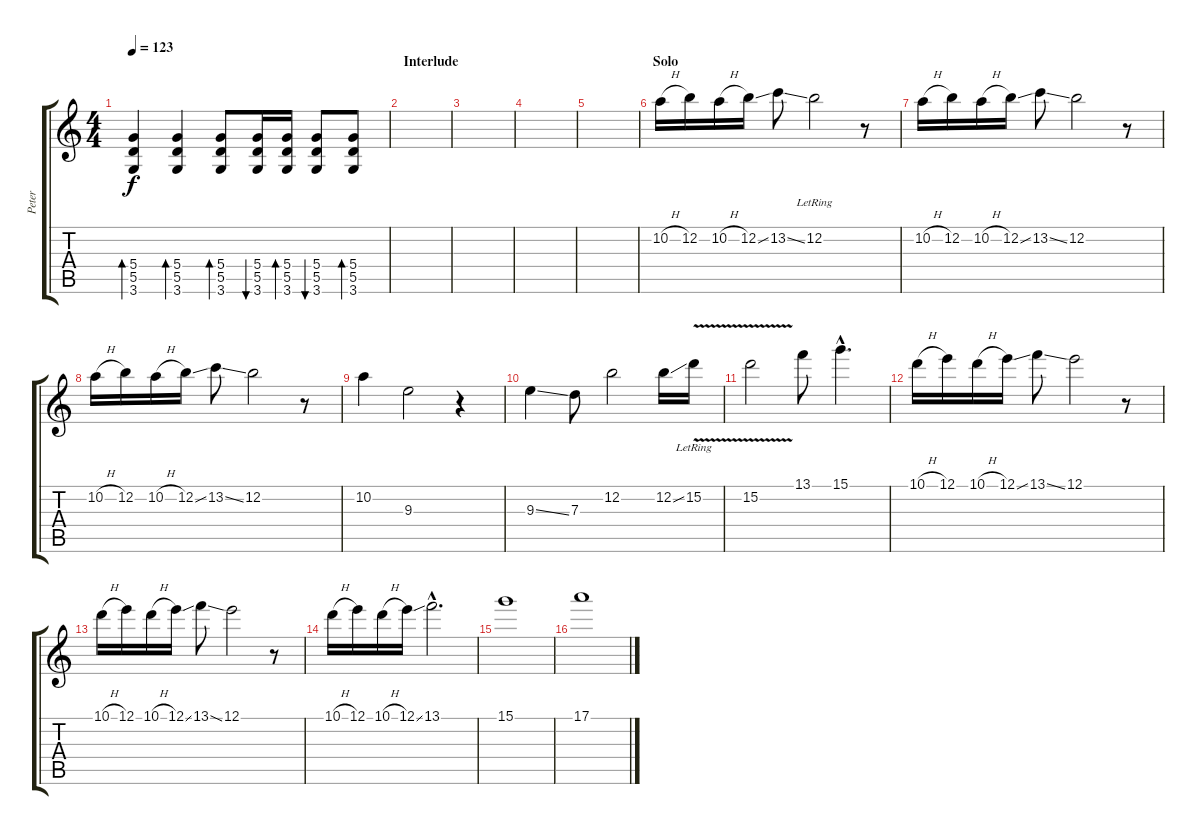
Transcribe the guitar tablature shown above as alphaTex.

\track ("Peter" "Peter") {instrument overdrivenguitar}
\staff {score tabs}
\tuning (E4 B3 G3 D3 A2 E2) {hide}
\ts (4 4)
\tempo 123
\clef g2
\ks c
(5.4 5.5 3.6).4{bd 60 dy f} (5.4 5.5 3.6).4{bd 60} (5.4 5.5 3.6).8{bd 60} (5.4 5.5 3.6).16{bu 60} (5.4 5.5 3.6).16{bd 60} (5.4 5.5 3.6).8{bu 60} (5.4 5.5 3.6).8{bd 60} |
\section ("" "Interlude")
|
|
|
|
\section ("" "Solo")
10.2{h}.16 12.2.16 10.2{h}.16 12.2{ss}.16 13.2{ss}.8 12.2{lr}.2 r.8 |
10.2{h}.16 12.2.16 10.2{h}.16 12.2{ss}.16 13.2{ss}.8 12.2.2 r.8 |
10.2{h}.16 12.2.16 10.2{h}.16 12.2{ss}.16 13.2{ss}.8 12.2.2 r.8 |
10.2.4 9.3.2 r.4 |
9.3{ss}.4 7.3.8 12.2.2 12.2{ss}.16 15.2{v lr}.16 |
15.2{v}.2 13.1.8 15.1{hac}.4{d} |
10.1{h}.16 12.1.16 10.1{h}.16 12.1{ss}.16 13.1{ss}.8 12.1.2 r.8 |
10.1{h}.16 12.1.16 10.1{h}.16 12.1{ss}.16 13.1{ss}.8 12.1.2 r.8 |
10.1{h}.16 12.1.16 10.1{h}.16 12.1{ss}.16 13.1{hac}.2{d} |
15.1.1 |
17.1.1
